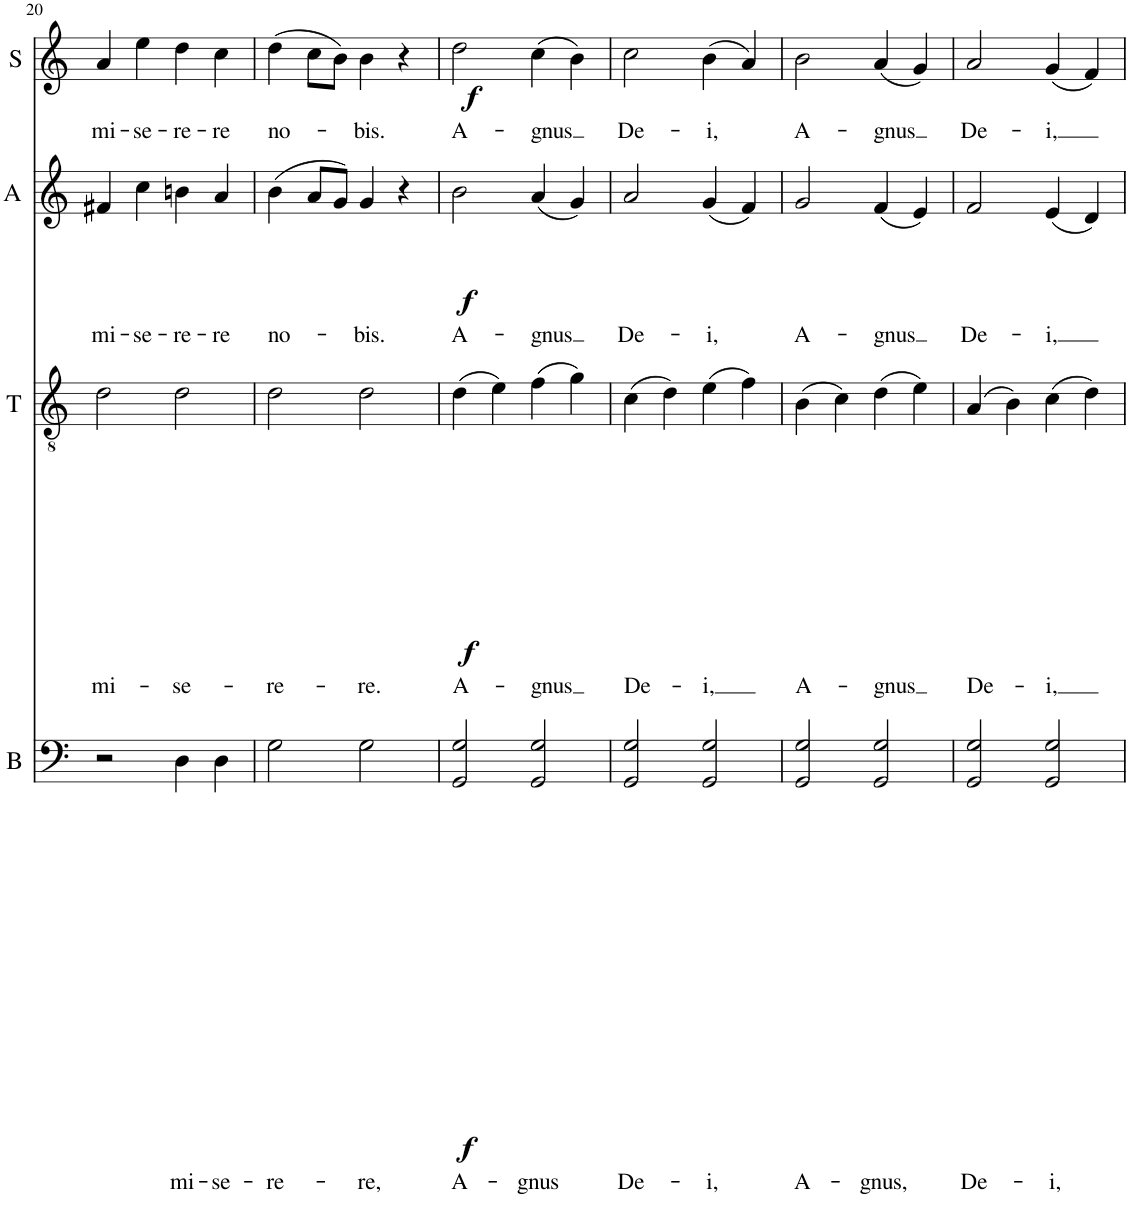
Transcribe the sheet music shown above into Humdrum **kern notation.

**kern	**text	**dynam	**kern	**text	**dynam	**kern	**text	**dynam	**kern	**text	**dynam
*part4	*part4	*part4	*part3	*part3	*part3	*part2	*part2	*part2	*part1	*part1	*part1
*staff4	*staff4	*staff4	*staff3	*staff3	*staff3	*staff2	*staff2	*staff2	*staff1	*staff1	*staff1
*I"B	*	*	*I"T	*	*	*I"A	*	*	*I"S	*	*
*I'B	*	*	*I'T	*	*	*I'A	*	*	*I'S	*	*
!!LO:PB:g=z
*clefF4	*	*	*clefGv2	*	*	*clefG2	*	*	*clefG2	*	*
*k[]	*	*	*k[]	*	*	*k[]	*	*	*k[]	*	*
*M4/4	*	*	*M4/4	*	*	*M4/4	*	*	*M4/4	*	*
=20	=20	=20	=20	=20	=20	=20	=20	=20	=20	=20	=20
!	!	!	!	!LO:LY:b	!	!	!LO:LY:b	!	!	!LO:LY:b	!
2r	.	.	2d\	mi-	.	4f#X/	mi-	.	4a/	mi-	.
!	!	!	!	!	!	!	!LO:LY:b	!	!	!LO:LY:b	!
.	.	.	.	.	.	4cc\	-se-	.	4ee\	-se-	.
!	!LO:LY:b	!	!	!LO:LY:b	!	!	!LO:LY:b	!	!	!LO:LY:b	!
4D\	mi-	.	2d\	-se-	.	4bn\	-re-	.	4dd\	-re-	.
!	!LO:LY:b	!	!	!	!	!	!LO:LY:b	!	!	!LO:LY:b	!
4D\	-se-	.	.	.	.	4a/	-re	.	4cc\	-re	.
=21	=21	=21	=21	=21	=21	=21	=21	=21	=21	=21	=21
!	!LO:LY:b	!	!	!LO:LY:b	!	!	!LO:LY:b	!	!	!LO:LY:b	!
2G\	-re-	.	2d\	-re-	.	(4b\	no-	.	(4dd\	no-	.
.	.	.	.	.	.	8a/L	.	.	8cc\L	.	.
.	.	.	.	.	.	8g/J)	.	.	8b\J)	.	.
!	!LO:LY:b	!	!	!LO:LY:b	!	!	!LO:LY:b	!	!	!LO:LY:b	!
2G\	-re,	.	2d\	-re.	.	4g/	-bis.	.	4b\	-bis.	.
.	.	.	.	.	.	4r	.	.	4r	.	.
=22	=22	=22	=22	=22	=22	=22	=22	=22	=22	=22	=22
!	!LO:LY:b	!LO:DY:b	!	!LO:LY:b	!LO:DY:b	!	!LO:LY:b	!LO:DY:b	!	!LO:LY:b	!LO:DY:b
2GG/ 2G/	A-	f	(4d\	A-	f	2b\	A-	f	2dd\	A-	f
.	.	.	4e\)	.	.	.	.	.	.	.	.
!	!LO:LY:b	!	!	!LO:LY:b	!	!	!LO:LY:b	!	!	!LO:LY:b	!
2GG/ 2G/	-gnus	.	(4f\	-gnus	.	(4a/	-gnus	.	(4cc\	-gnus	.
.	.	.	4g\)	.	.	4g/)	.	.	4b\)	.	.
=23	=23	=23	=23	=23	=23	=23	=23	=23	=23	=23	=23
!	!LO:LY:b	!	!	!LO:LY:b	!	!	!LO:LY:b	!	!	!LO:LY:b	!
2GG/ 2G/	De-	.	(4c\	De-	.	2a/	De-	.	2cc\	De-	.
.	.	.	4d\)	.	.	.	.	.	.	.	.
!	!LO:LY:b	!	!	!LO:LY:b	!	!	!LO:LY:b	!	!	!LO:LY:b	!
2GG/ 2G/	-i,	.	(4e\	-i,	.	(4g/	-i,	.	(4b\	-i,	.
.	.	.	4f\)	.	.	4f/)	.	.	4a/)	.	.
=24	=24	=24	=24	=24	=24	=24	=24	=24	=24	=24	=24
!	!LO:LY:b	!	!	!LO:LY:b	!	!	!LO:LY:b	!	!	!LO:LY:b	!
2GG/ 2G/	A-	.	(4B\	A-	.	2g/	A-	.	2b\	A-	.
.	.	.	4c\)	.	.	.	.	.	.	.	.
!	!LO:LY:b	!	!	!LO:LY:b	!	!	!LO:LY:b	!	!	!LO:LY:b	!
2GG/ 2G/	-gnus,	.	(4d\	-gnus	.	(4f/	-gnus	.	(4a/	-gnus	.
.	.	.	4e\)	.	.	4e/)	.	.	4g/)	.	.
=25	=25	=25	=25	=25	=25	=25	=25	=25	=25	=25	=25
!	!LO:LY:b	!	!	!LO:LY:b	!	!	!LO:LY:b	!	!	!LO:LY:b	!
2GG/ 2G/	De-	.	(4A/	De-	.	2f/	De-	.	2a/	De-	.
.	.	.	4B\)	.	.	.	.	.	.	.	.
!	!LO:LY:b	!	!	!LO:LY:b	!	!	!LO:LY:b	!	!	!LO:LY:b	!
2GG/ 2G/	-i,	.	(4c\	-i,	.	(4e/	-i,	.	(4g/	-i,	.
.	.	.	4d\)	.	.	4d/)	.	.	4f/)	.	.
=	=	=	=	=	=	=	=	=	=	=	=
*-	*-	*-	*-	*-	*-	*-	*-	*-	*-	*-	*-
